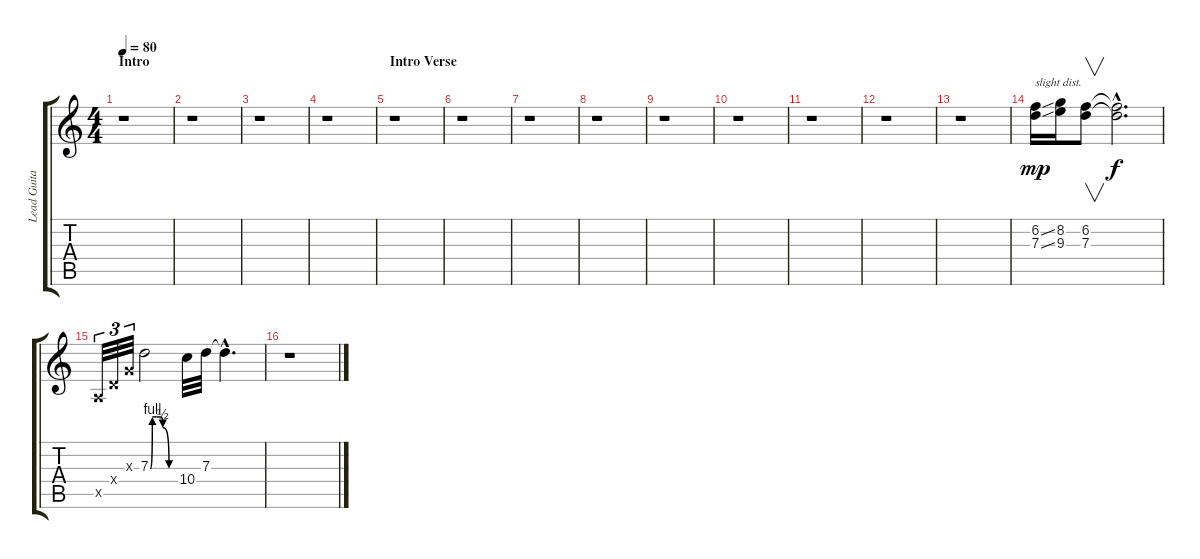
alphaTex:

\track ("Lead Guitar" "Lead Guita") {instrument distortionguitar}
\staff {score tabs}
\tuning (E4 B3 G3 D3 A2 E2) {hide}
\ts (4 4)
\section ("" "Intro")
\tempo 80
\clef g2
\ks c
r.1{dy mp instrument distortionguitar} |
r.1 |
r.1 |
r.1 |
\section ("" "Intro Verse")
r.1 |
r.1 |
r.1 |
r.1 |
r.1 |
r.1 |
r.1 |
r.1 |
r.1 |
(6.2{ss} 7.3{ss}).16{txt "slight dist." instrument electricguitarjazz} (8.2 9.3).16 (6.2 7.3).8{v} (6.2{hac t} 7.3{hac t}).2{d dy f} |
0.5{x}.32{tu (3 2) instrument distortionguitar} 0.4{x}.32{tu (3 2)} 0.3{x}.32{tu (3 2)} 7.3{be (custom 0 0 5 4 15 4 24 4 30 2 45 0 60 0)}.2 10.4.32 7.3.32 7.3{hac t}.4{d} |
r.1
